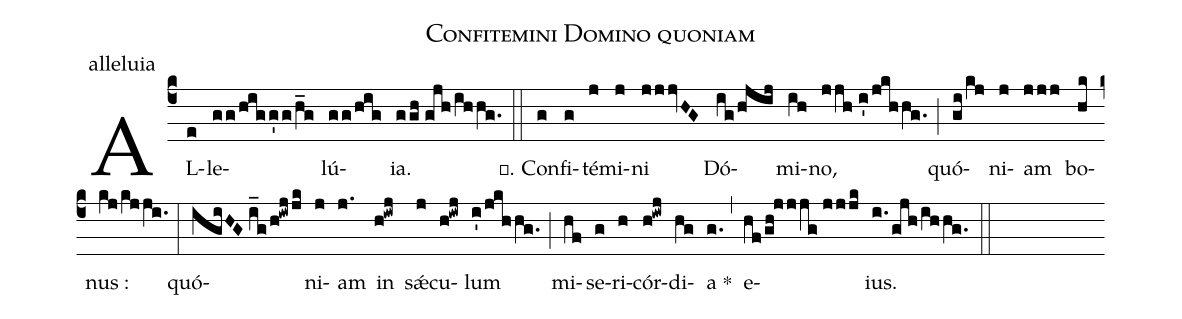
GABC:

name:Confitemini Domino quoniam;
office-part:alleluia;
%%
(c4) AL(e)le(gg/higg'g/h_g)lú(gg/hig)ia.(ggh//gjh/ihhg.) (::)

℣. Con(g)fi(g)té(j)mi(j)ni(jjjvHG) Dó(ig/hjij)mi(ih)no,(jjh//i'/jkhhg.) (;)
quó(gi/kj)ni(j)am(jjj) bo(hk)nus :(kj/kjji.) (:)
quó(igiHG//i_g/h!iwj/jk)ni(j)am(j.) in(h!iwj) sǽ(j)cu(h!iwj)lum(i'/jkhhg.) (;)
mi(hf)se(g)ri(h)cór(h!iwj)di(hg)a *(g.) (,)
e(hf/gh!jjjg//jjjk)ius.(i./gjh/ihhg.) (::)
